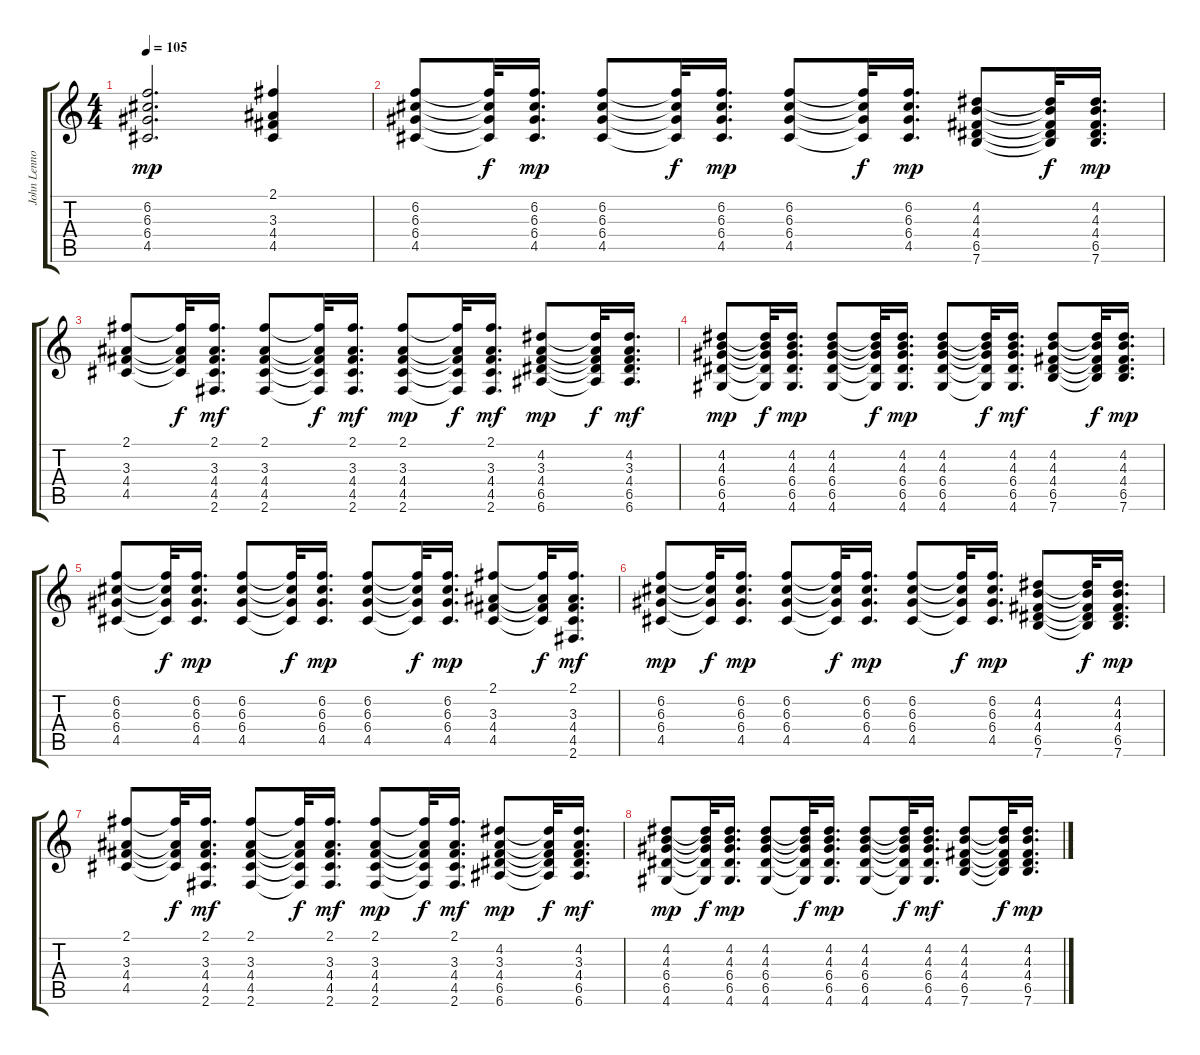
\track ("John Lennon" "John Lenno") {instrument acousticguitarnylon}
\staff {score tabs}
\tuning (E4 B3 G3 D3 A2 E2) {hide}
\ts (4 4)
\tempo 105
\clef g2
\ks c
(6.2 6.3 6.4 4.5).2{d dy mp} (2.1 3.3 4.4 4.5).4 |
(6.2 6.3 6.4 4.5).8 (6.2{t} 6.3{t} 6.4{t} 4.5{t}).32{dy f} (6.2 6.3 6.4 4.5).16{d dy mp} (6.2 6.3 6.4 4.5).8 (6.2{t} 6.3{t} 6.4{t} 4.5{t}).32{dy f} (6.2 6.3 6.4 4.5).16{d dy mp} (6.2 6.3 6.4 4.5).8 (6.2{t} 6.3{t} 6.4{t} 4.5{t}).32{dy f} (6.2 6.3 6.4 4.5).16{d dy mp} (4.2 4.3 4.4 6.5 7.6).8 (4.2{t} 4.3{t} 4.4{t} 6.5{t} 7.6{t}).32{dy f} (4.2 4.3 4.4 6.5 7.6).16{d dy mp} |
(2.1 3.3 4.4 4.5).8 (2.1{t} 3.3{t} 4.4{t} 4.5{t}).32{dy f} (2.1 3.3 4.4 4.5 2.6).16{d dy mf} (2.1 3.3 4.4 4.5 2.6).8 (2.1{t} 3.3{t} 4.4{t} 4.5{t} 2.6{t}).32{dy f} (2.1 3.3 4.4 4.5 2.6).16{d dy mf} (2.1 3.3 4.4 4.5 2.6).8{dy mp} (2.1{t} 3.3{t} 4.4{t} 4.5{t} 2.6{t}).32{dy f} (2.1 3.3 4.4 4.5 2.6).16{d dy mf} (4.2 3.3 4.4 6.5 6.6).8{dy mp} (4.2{t} 3.3{t} 4.4{t} 6.5{t} 6.6{t}).32{dy f} (4.2 3.3 4.4 6.5 6.6).16{d dy mf} |
(4.2 4.3 6.4 6.5 4.6).8{dy mp} (4.2{t} 4.3{t} 6.4{t} 6.5{t} 4.6{t}).32{dy f} (4.2 4.3 6.4 6.5 4.6).16{d dy mp} (4.2 4.3 6.4 6.5 4.6).8 (4.2{t} 4.3{t} 6.4{t} 6.5{t} 4.6{t}).32{dy f} (4.2 4.3 6.4 6.5 4.6).16{d dy mp} (4.2 4.3 6.4 6.5 4.6).8 (4.2{t} 4.3{t} 6.4{t} 6.5{t} 4.6{t}).32{dy f} (4.2 4.3 6.4 6.5 4.6).16{d dy mf} (4.2 4.3 4.4 6.5 7.6).8 (4.2{t} 4.3{t} 4.4{t} 6.5{t} 7.6{t}).32{dy f} (4.2 4.3 4.4 6.5 7.6).16{d dy mp} |
(6.2 6.3 6.4 4.5).8 (6.2{t} 6.3{t} 6.4{t} 4.5{t}).32{dy f} (6.2 6.3 6.4 4.5).16{d dy mp} (6.2 6.3 6.4 4.5).8 (6.2{t} 6.3{t} 6.4{t} 4.5{t}).32{dy f} (6.2 6.3 6.4 4.5).16{d dy mp} (6.2 6.3 6.4 4.5).8 (6.2{t} 6.3{t} 6.4{t} 4.5{t}).32{dy f} (6.2 6.3 6.4 4.5).16{d dy mp} (2.1 3.3 4.4 4.5).8 (2.1{t} 3.3{t} 4.4{t} 4.5{t}).32{dy f} (2.1 3.3 4.4 4.5 2.6).16{d dy mf} |
(6.2 6.3 6.4 4.5).8{dy mp} (6.2{t} 6.3{t} 6.4{t} 4.5{t}).32{dy f} (6.2 6.3 6.4 4.5).16{d dy mp} (6.2 6.3 6.4 4.5).8 (6.2{t} 6.3{t} 6.4{t} 4.5{t}).32{dy f} (6.2 6.3 6.4 4.5).16{d dy mp} (6.2 6.3 6.4 4.5).8 (6.2{t} 6.3{t} 6.4{t} 4.5{t}).32{dy f} (6.2 6.3 6.4 4.5).16{d dy mp} (4.2 4.3 4.4 6.5 7.6).8 (4.2{t} 4.3{t} 4.4{t} 6.5{t} 7.6{t}).32{dy f} (4.2 4.3 4.4 6.5 7.6).16{d dy mp} |
(2.1 3.3 4.4 4.5).8 (2.1{t} 3.3{t} 4.4{t} 4.5{t}).32{dy f} (2.1 3.3 4.4 4.5 2.6).16{d dy mf} (2.1 3.3 4.4 4.5 2.6).8 (2.1{t} 3.3{t} 4.4{t} 4.5{t} 2.6{t}).32{dy f} (2.1 3.3 4.4 4.5 2.6).16{d dy mf} (2.1 3.3 4.4 4.5 2.6).8{dy mp} (2.1{t} 3.3{t} 4.4{t} 4.5{t} 2.6{t}).32{dy f} (2.1 3.3 4.4 4.5 2.6).16{d dy mf} (4.2 3.3 4.4 6.5 6.6).8{dy mp} (4.2{t} 3.3{t} 4.4{t} 6.5{t} 6.6{t}).32{dy f} (4.2 3.3 4.4 6.5 6.6).16{d dy mf} |
(4.2 4.3 6.4 6.5 4.6).8{dy mp} (4.2{t} 4.3{t} 6.4{t} 6.5{t} 4.6{t}).32{dy f} (4.2 4.3 6.4 6.5 4.6).16{d dy mp} (4.2 4.3 6.4 6.5 4.6).8 (4.2{t} 4.3{t} 6.4{t} 6.5{t} 4.6{t}).32{dy f} (4.2 4.3 6.4 6.5 4.6).16{d dy mp} (4.2 4.3 6.4 6.5 4.6).8 (4.2{t} 4.3{t} 6.4{t} 6.5{t} 4.6{t}).32{dy f} (4.2 4.3 6.4 6.5 4.6).16{d dy mf} (4.2 4.3 4.4 6.5 7.6).8 (4.2{t} 4.3{t} 4.4{t} 6.5{t} 7.6{t}).32{dy f} (4.2 4.3 4.4 6.5 7.6).16{d dy mp}
